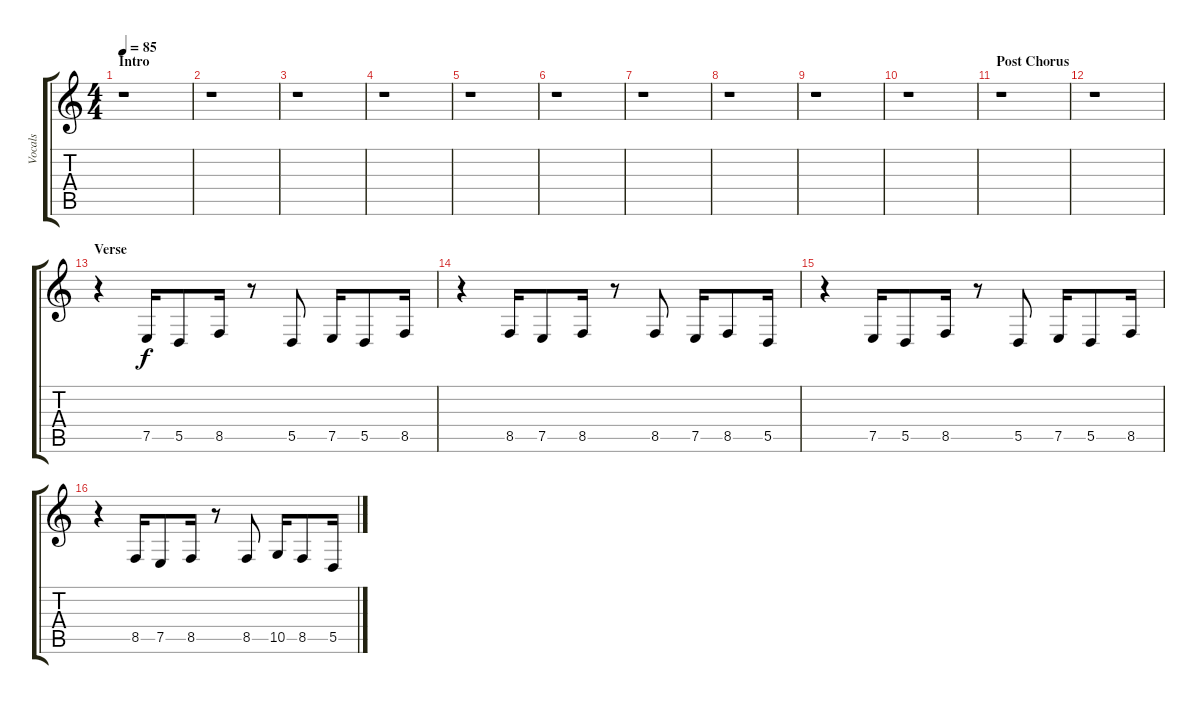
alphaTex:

\track ("Vocals" "Vocals") {instrument lead8bassandlead}
\staff {score tabs}
\tuning (E4 B3 G3 D3 A2 D2) {hide}
\ts (4 4)
\section ("" "Intro")
\tempo 85
\clef g2
\ks c
r.1{dy f instrument lead8bassandlead} |
r.1 |
r.1 |
r.1 |
r.1 |
r.1 |
r.1 |
r.1 |
r.1 |
r.1 |
\section ("" "Post Chorus")
r.1 |
r.1 |
\section ("" "Verse")
r.4 7.5.16 5.5.8 8.5.16 r.8 5.5.8 7.5.16 5.5.8 8.5.16 |
r.4 8.5.16 7.5.8 8.5.16 r.8 8.5.8 7.5.16 8.5.8 5.5.16 |
r.4 7.5.16 5.5.8 8.5.16 r.8 5.5.8 7.5.16 5.5.8 8.5.16 |
r.4 8.5.16 7.5.8 8.5.16 r.8 8.5.8 10.5.16 8.5.8 5.5.16
